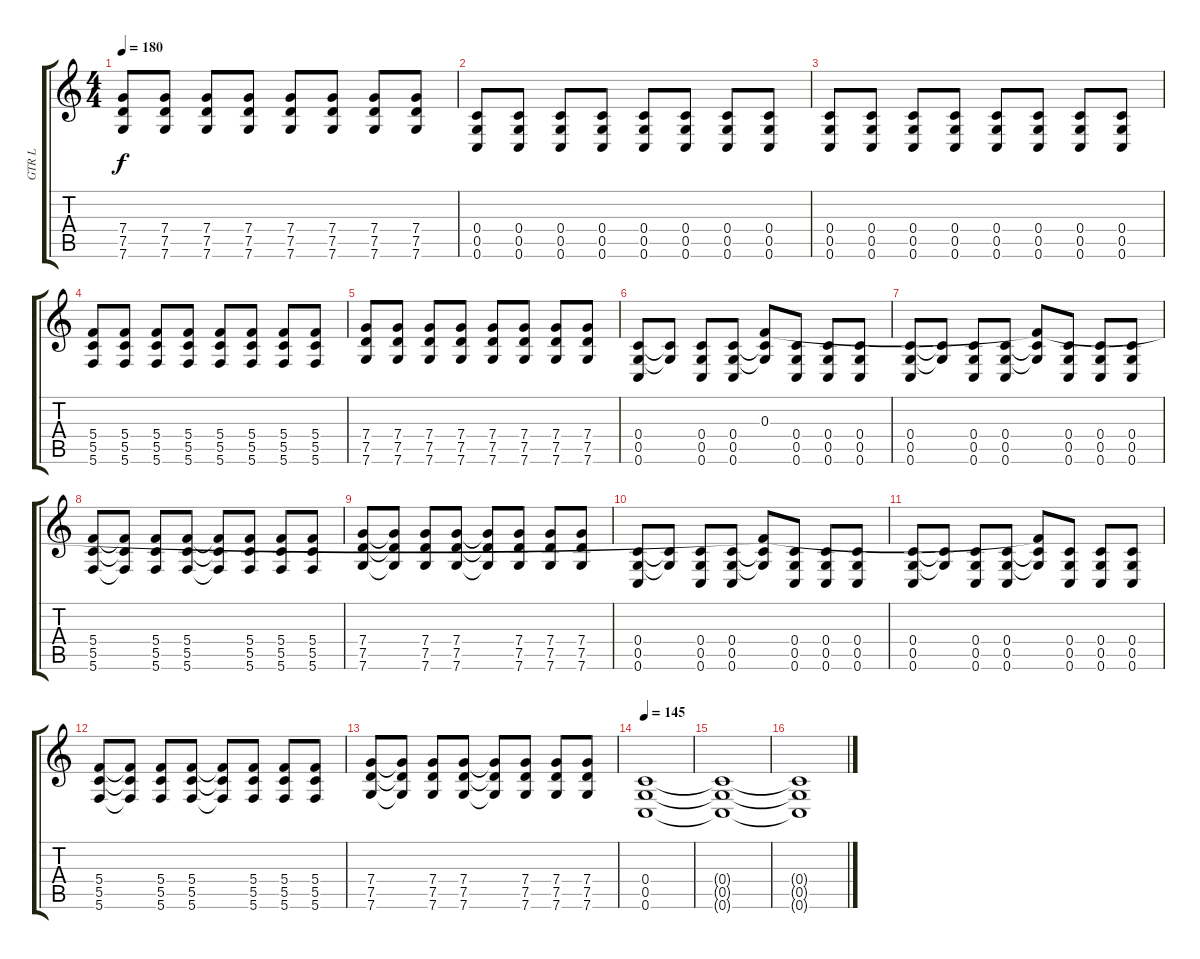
\track ("GTR L" "GTR L") {instrument distortionguitar}
\staff {score tabs}
\tuning (D4 A3 F3 C3 G2 C2) {hide}
\ts (4 4)
\tempo 180
\clef g2
\ks c
(7.4 7.5 7.6).8{dy f} (7.4 7.5 7.6).8 (7.4 7.5 7.6).8 (7.4 7.5 7.6).8 (7.4 7.5 7.6).8 (7.4 7.5 7.6).8 (7.4 7.5 7.6).8 (7.4 7.5 7.6).8 |
(0.4 0.5 0.6).8 (0.4 0.5 0.6).8 (0.4 0.5 0.6).8 (0.4 0.5 0.6).8 (0.4 0.5 0.6).8 (0.4 0.5 0.6).8 (0.4 0.5 0.6).8 (0.4 0.5 0.6).8 |
(0.4 0.5 0.6).8 (0.4 0.5 0.6).8 (0.4 0.5 0.6).8 (0.4 0.5 0.6).8 (0.4 0.5 0.6).8 (0.4 0.5 0.6).8 (0.4 0.5 0.6).8 (0.4 0.5 0.6).8 |
(5.4 5.5 5.6).8 (5.4 5.5 5.6).8 (5.4 5.5 5.6).8 (5.4 5.5 5.6).8 (5.4 5.5 5.6).8 (5.4 5.5 5.6).8 (5.4 5.5 5.6).8 (5.4 5.5 5.6).8 |
(7.4 7.5 7.6).8 (7.4 7.5 7.6).8 (7.4 7.5 7.6).8 (7.4 7.5 7.6).8 (7.4 7.5 7.6).8 (7.4 7.5 7.6).8 (7.4 7.5 7.6).8 (7.4 7.5 7.6).8 |
(0.4 0.5 0.6).8 (0.4{t} 0.5{t}).8 (0.4 0.5 0.6).8 (0.4 0.5 0.6).8 (0.3 0.4{t} 0.5{t}).8 (0.4 0.5 0.6).8 (0.4 0.5 0.6).8 (0.4 0.5 0.6).8 |
(0.4 0.5 0.6).8 (0.4{t} 0.5{t}).8 (0.4 0.5 0.6).8 (0.4 0.5 0.6).8 (0.3{t} 0.4{t} 0.5{t}).8 (0.4 0.5 0.6).8 (0.4 0.5 0.6).8 (0.4 0.5 0.6).8 |
(5.4 5.5 5.6).8 (5.4{t} 5.5{t} 5.6{t}).8 (5.4 5.5 5.6).8 (5.4 5.5 5.6).8 (5.4{t} 5.5{t} 5.6{t}).8 (5.4 5.5 5.6).8 (5.4 5.5 5.6).8 (5.4 5.5 5.6).8 |
(7.4 7.5 7.6).8 (7.4{t} 7.5{t} 7.6{t}).8 (7.4 7.5 7.6).8 (7.4 7.5 7.6).8 (7.4{t} 7.5{t} 7.6{t}).8 (7.4 7.5 7.6).8 (7.4 7.5 7.6).8 (7.4 7.5 7.6).8 |
(0.4 0.5 0.6).8 (0.4{t} 0.5{t}).8 (0.4 0.5 0.6).8 (0.4 0.5 0.6).8 (0.3{t} 0.4{t} 0.5{t}).8 (0.4 0.5 0.6).8 (0.4 0.5 0.6).8 (0.4 0.5 0.6).8 |
(0.4 0.5 0.6).8 (0.4{t} 0.5{t}).8 (0.4 0.5 0.6).8 (0.4 0.5 0.6).8 (0.3{t} 0.4{t} 0.5{t}).8 (0.4 0.5 0.6).8 (0.4 0.5 0.6).8 (0.4 0.5 0.6).8 |
(5.4 5.5 5.6).8 (5.4{t} 5.5{t} 5.6{t}).8 (5.4 5.5 5.6).8 (5.4 5.5 5.6).8 (5.4{t} 5.5{t} 5.6{t}).8 (5.4 5.5 5.6).8 (5.4 5.5 5.6).8 (5.4 5.5 5.6).8 |
(7.4 7.5 7.6).8 (7.4{t} 7.5{t} 7.6{t}).8 (7.4 7.5 7.6).8 (7.4 7.5 7.6).8 (7.4{t} 7.5{t} 7.6{t}).8 (7.4 7.5 7.6).8 (7.4 7.5 7.6).8 (7.4 7.5 7.6).8 |
\tempo 145
(0.4 0.5 0.6).1 |
(0.4{t} 0.5{t} 0.6{t}).1 |
(0.4{t} 0.5{t} 0.6{t}).1
